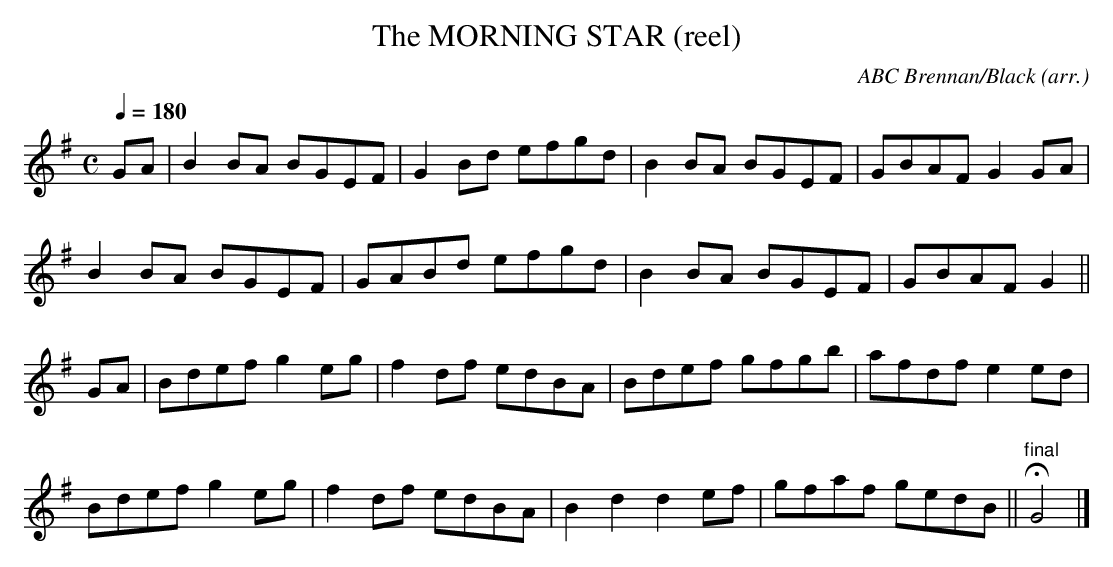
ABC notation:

X:1
T:MORNING STAR (reel), The
C:ABC Brennan/Black (arr.)
Q:1/4=180
M:C
L:1/8
K:G
GA|B2BA BGEF|G2Bd efgd|B2BA BGEF|GBAF G2GA|
B2BA BGEF|GABd efgd|B2BA BGEF|GBAF G2||
GA|Bdef g2eg|f2df edBA|Bdef gfgb|afdf e2ed|
Bdef g2eg|f2df edBA|B2d2d2ef|gfaf gedB||\
"final"H4G4|]
